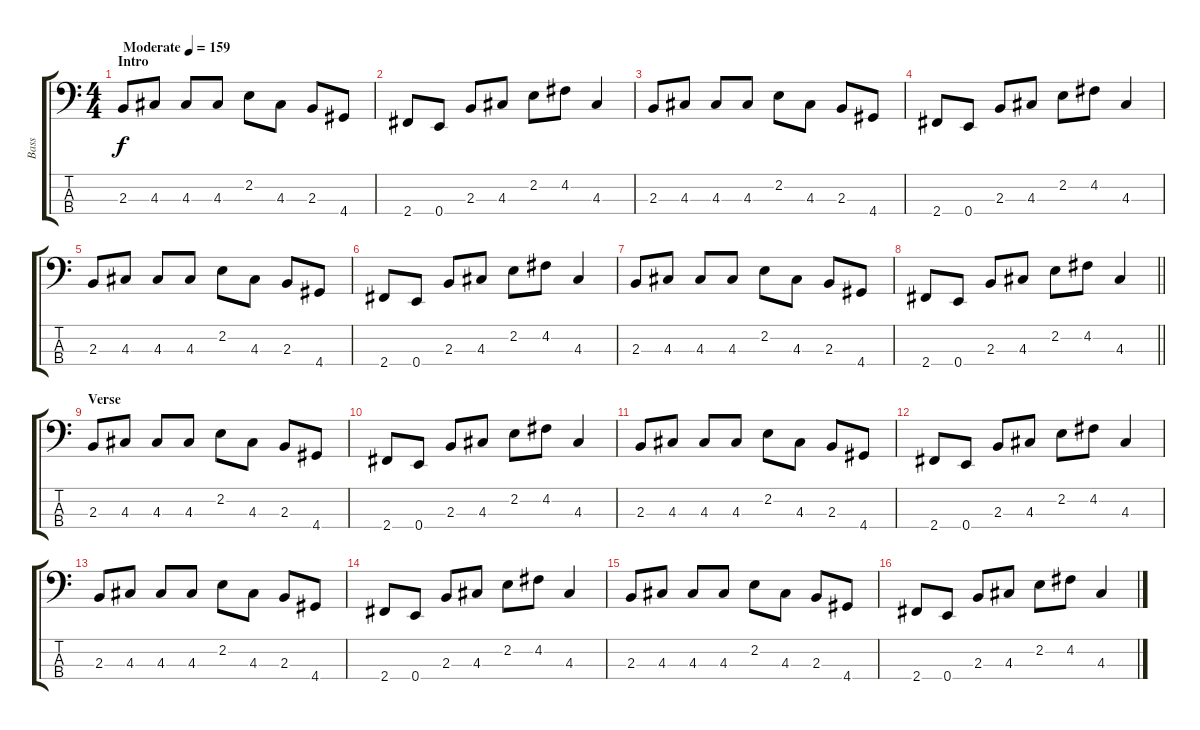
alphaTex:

\track ("Bass" "Bass") {instrument electricbassfinger}
\staff {score tabs}
\tuning (G2 D2 A1 E1) {hide}
\ts (4 4)
\section ("" "Intro")
\tempo (159 "Moderate")
\clef f4
\ks c
2.3.8{dy f instrument electricbassfinger} 4.3.8 4.3.8 4.3.8 2.2.8 4.3.8 2.3.8 4.4.8 |
2.4.8 0.4.8 2.3.8 4.3.8 2.2.8 4.2.8 4.3.4 |
2.3.8 4.3.8 4.3.8 4.3.8 2.2.8 4.3.8 2.3.8 4.4.8 |
2.4.8 0.4.8 2.3.8 4.3.8 2.2.8 4.2.8 4.3.4 |
2.3.8 4.3.8 4.3.8 4.3.8 2.2.8 4.3.8 2.3.8 4.4.8 |
2.4.8 0.4.8 2.3.8 4.3.8 2.2.8 4.2.8 4.3.4 |
2.3.8 4.3.8 4.3.8 4.3.8 2.2.8 4.3.8 2.3.8 4.4.8 |
\barLineRight lightlight
2.4.8 0.4.8 2.3.8 4.3.8 2.2.8 4.2.8 4.3.4 |
\section ("" "Verse")
2.3.8 4.3.8 4.3.8 4.3.8 2.2.8 4.3.8 2.3.8 4.4.8 |
2.4.8 0.4.8 2.3.8 4.3.8 2.2.8 4.2.8 4.3.4 |
2.3.8 4.3.8 4.3.8 4.3.8 2.2.8 4.3.8 2.3.8 4.4.8 |
2.4.8 0.4.8 2.3.8 4.3.8 2.2.8 4.2.8 4.3.4 |
2.3.8 4.3.8 4.3.8 4.3.8 2.2.8 4.3.8 2.3.8 4.4.8 |
2.4.8 0.4.8 2.3.8 4.3.8 2.2.8 4.2.8 4.3.4 |
2.3.8 4.3.8 4.3.8 4.3.8 2.2.8 4.3.8 2.3.8 4.4.8 |
2.4.8 0.4.8 2.3.8 4.3.8 2.2.8 4.2.8 4.3.4
